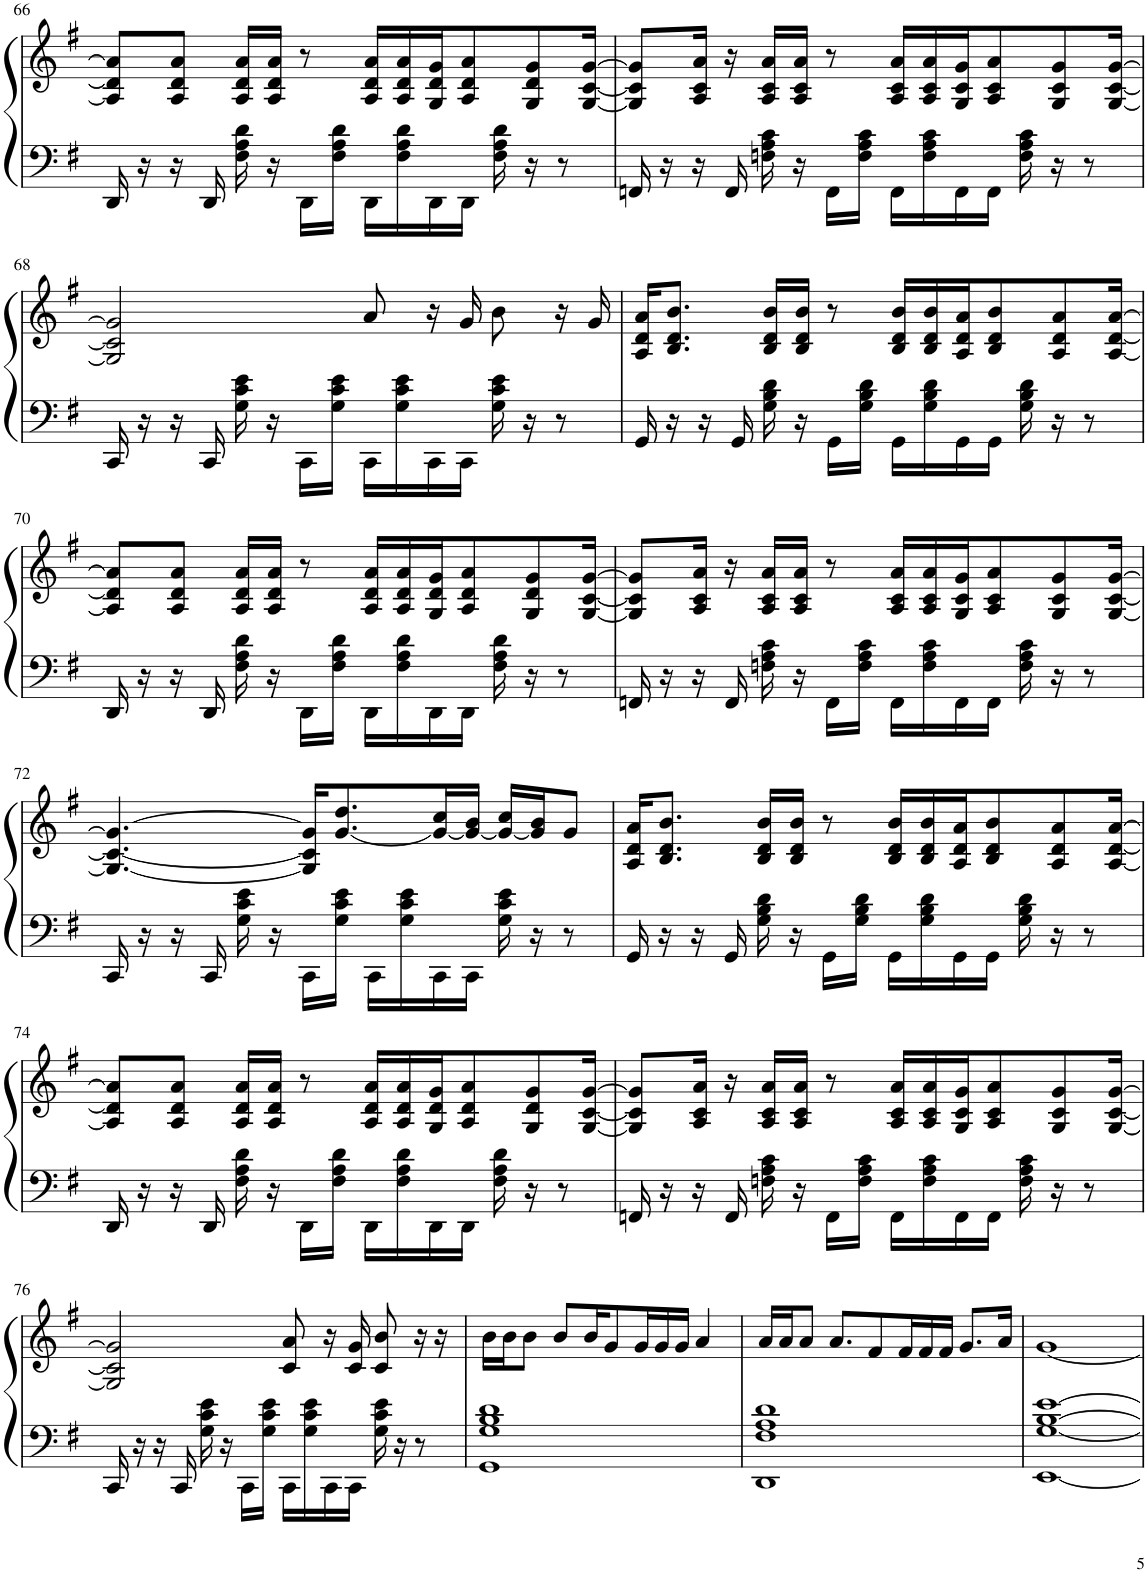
**kern	**kern
*part1	*part1
*staff2	*staff1
*I"Accordion	*
*I'Acc.	*
!!LO:PB:g=z
*clefF4	*clefG2
*k[f#]	*k[f#]
*M4/4	*M4/4
=66	=66
16DD/	8A/] 8d/] 8a/]L
16r	.
16r	8A/ 8d/ 8a/J
16DD/	.
16F#\ 16A\ 16d\	16A/ 16d/ 16a/LL
16r	16A/ 16d/ 16a/JJ
16DD\LL	8r
16F#\ 16A\ 16d\JJ	.
16DD\LL	16A/ 16d/ 16a/LL
16F#\ 16A\ 16d\	16A/ 16d/ 16a/
16DD\	16G/ 16d/ 16g/J
16DD\JJ	8A/ 8d/ 8a/
16F#\ 16A\ 16d\	.
16r	8G/ 8d/ 8g/
8r	.
.	[16G/ [16c/ [16g/Jk
=67	=67
16FFn/	8G/] 8c/] 8g/]L
16r	.
16r	16A/ 16c/ 16a/Jk
16FF/	16r
16Fn\ 16A\ 16c\	16A/ 16c/ 16a/LL
16r	16A/ 16c/ 16a/JJ
16FF\LL	8r
16F\ 16A\ 16c\JJ	.
16FF\LL	16A/ 16c/ 16a/LL
16F\ 16A\ 16c\	16A/ 16c/ 16a/
16FF\	16G/ 16c/ 16g/J
16FF\JJ	8A/ 8c/ 8a/
16F\ 16A\ 16c\	.
16r	8G/ 8c/ 8g/
8r	.
.	[16G/ [16c/ [16g/Jk
!!LO:LB:g=z
=68	=68
16CC/	2G/] 2c/] 2g/]
16r	.
16r	.
16CC/	.
16G\ 16c\ 16e\	.
16r	.
16CC\LL	.
16G\ 16c\ 16e\JJ	.
16CC\LL	8a/
16G\ 16c\ 16e\	.
16CC\	16r
16CC\JJ	16g/
16G\ 16c\ 16e\	8b\
16r	.
8r	16r
.	16g/
=69	=69
16GG/	16A/ 16d/ 16a/KL
16r	8.B/ 8.d/ 8.b/J
16r	.
16GG/	.
16G\ 16B\ 16d\	16B/ 16d/ 16b/LL
16r	16B/ 16d/ 16b/JJ
16GG\LL	8r
16G\ 16B\ 16d\JJ	.
16GG\LL	16B/ 16d/ 16b/LL
16G\ 16B\ 16d\	16B/ 16d/ 16b/
16GG\	16A/ 16d/ 16a/J
16GG\JJ	8B/ 8d/ 8b/
16G\ 16B\ 16d\	.
16r	8A/ 8d/ 8a/
8r	.
.	[16A/ [16d/ [16a/Jk
!!LO:LB:g=z
=70	=70
16DD/	8A/] 8d/] 8a/]L
16r	.
16r	8A/ 8d/ 8a/J
16DD/	.
16F#\ 16A\ 16d\	16A/ 16d/ 16a/LL
16r	16A/ 16d/ 16a/JJ
16DD\LL	8r
16F#\ 16A\ 16d\JJ	.
16DD\LL	16A/ 16d/ 16a/LL
16F#\ 16A\ 16d\	16A/ 16d/ 16a/
16DD\	16G/ 16d/ 16g/J
16DD\JJ	8A/ 8d/ 8a/
16F#\ 16A\ 16d\	.
16r	8G/ 8d/ 8g/
8r	.
.	[16G/ [16c/ [16g/Jk
=71	=71
16FFn/	8G/] 8c/] 8g/]L
16r	.
16r	16A/ 16c/ 16a/Jk
16FF/	16r
16Fn\ 16A\ 16c\	16A/ 16c/ 16a/LL
16r	16A/ 16c/ 16a/JJ
16FF\LL	8r
16F\ 16A\ 16c\JJ	.
16FF\LL	16A/ 16c/ 16a/LL
16F\ 16A\ 16c\	16A/ 16c/ 16a/
16FF\	16G/ 16c/ 16g/J
16FF\JJ	8A/ 8c/ 8a/
16F\ 16A\ 16c\	.
16r	8G/ 8c/ 8g/
8r	.
.	[16G/ [16c/ [16g/Jk
!!LO:LB:g=z
=72	=72
16CC/	4.G/_ 4.c/_ 4.g/_
16r	.
16r	.
16CC/	.
16G\ 16c\ 16e\	.
16r	.
16CC\LL	16G/] 16c/] 16g/]KL
16G\ 16c\ 16e\JJ	[8.g/ 8.dd/
16CC\LL	.
16G\ 16c\ 16e\	.
16CC\	16g/_ 16cc/L
16CC\JJ	16g/_ 16b/JJ
16G\ 16c\ 16e\	16g/_ 16cc/LL
16r	16g/] 16b/J
8r	8g/J
=73	=73
16GG/	16A/ 16d/ 16a/KL
16r	8.B/ 8.d/ 8.b/J
16r	.
16GG/	.
16G\ 16B\ 16d\	16B/ 16d/ 16b/LL
16r	16B/ 16d/ 16b/JJ
16GG\LL	8r
16G\ 16B\ 16d\JJ	.
16GG\LL	16B/ 16d/ 16b/LL
16G\ 16B\ 16d\	16B/ 16d/ 16b/
16GG\	16A/ 16d/ 16a/J
16GG\JJ	8B/ 8d/ 8b/
16G\ 16B\ 16d\	.
16r	8A/ 8d/ 8a/
8r	.
.	[16A/ [16d/ [16a/Jk
!!LO:LB:g=z
=74	=74
16DD/	8A/] 8d/] 8a/]L
16r	.
16r	8A/ 8d/ 8a/J
16DD/	.
16F#\ 16A\ 16d\	16A/ 16d/ 16a/LL
16r	16A/ 16d/ 16a/JJ
16DD\LL	8r
16F#\ 16A\ 16d\JJ	.
16DD\LL	16A/ 16d/ 16a/LL
16F#\ 16A\ 16d\	16A/ 16d/ 16a/
16DD\	16G/ 16d/ 16g/J
16DD\JJ	8A/ 8d/ 8a/
16F#\ 16A\ 16d\	.
16r	8G/ 8d/ 8g/
8r	.
.	[16G/ [16c/ [16g/Jk
=75	=75
16FFn/	8G/] 8c/] 8g/]L
16r	.
16r	16A/ 16c/ 16a/Jk
16FF/	16r
16Fn\ 16A\ 16c\	16A/ 16c/ 16a/LL
16r	16A/ 16c/ 16a/JJ
16FF\LL	8r
16F\ 16A\ 16c\JJ	.
16FF\LL	16A/ 16c/ 16a/LL
16F\ 16A\ 16c\	16A/ 16c/ 16a/
16FF\	16G/ 16c/ 16g/J
16FF\JJ	8A/ 8c/ 8a/
16F\ 16A\ 16c\	.
16r	8G/ 8c/ 8g/
8r	.
.	[16G/ [16c/ [16g/Jk
!!LO:LB:g=z
=76	=76
16CC/	2G/] 2c/] 2g/]
16r	.
16r	.
16CC/	.
16G\ 16c\ 16e\	.
16r	.
16CC\LL	.
16G\ 16c\ 16e\JJ	.
16CC\LL	8c/ 8a/
16G\ 16c\ 16e\	.
16CC\	16r
16CC\JJ	16c/ 16g/
16G\ 16c\ 16e\	8c/ 8b/
16r	.
8r	16r
.	16r
=77	=77
1GG 1G 1B 1d	16b\LL
.	16b\J
.	8b\J
.	8b/L
.	16b/K
.	8g/
.	16g/L
.	16g/
.	16g/JJ
.	4a/
=78	=78
1DD 1F# 1A 1d	16a/LL
.	16a/J
.	8a/J
.	8.a/L
.	8f#/
.	16f#/L
.	16f#/
.	16f#/JJ
.	8.g/L
.	16a/Jk
=79	=79
[1EE [1G [1B [1e	[1g
=	=
*-	*-
